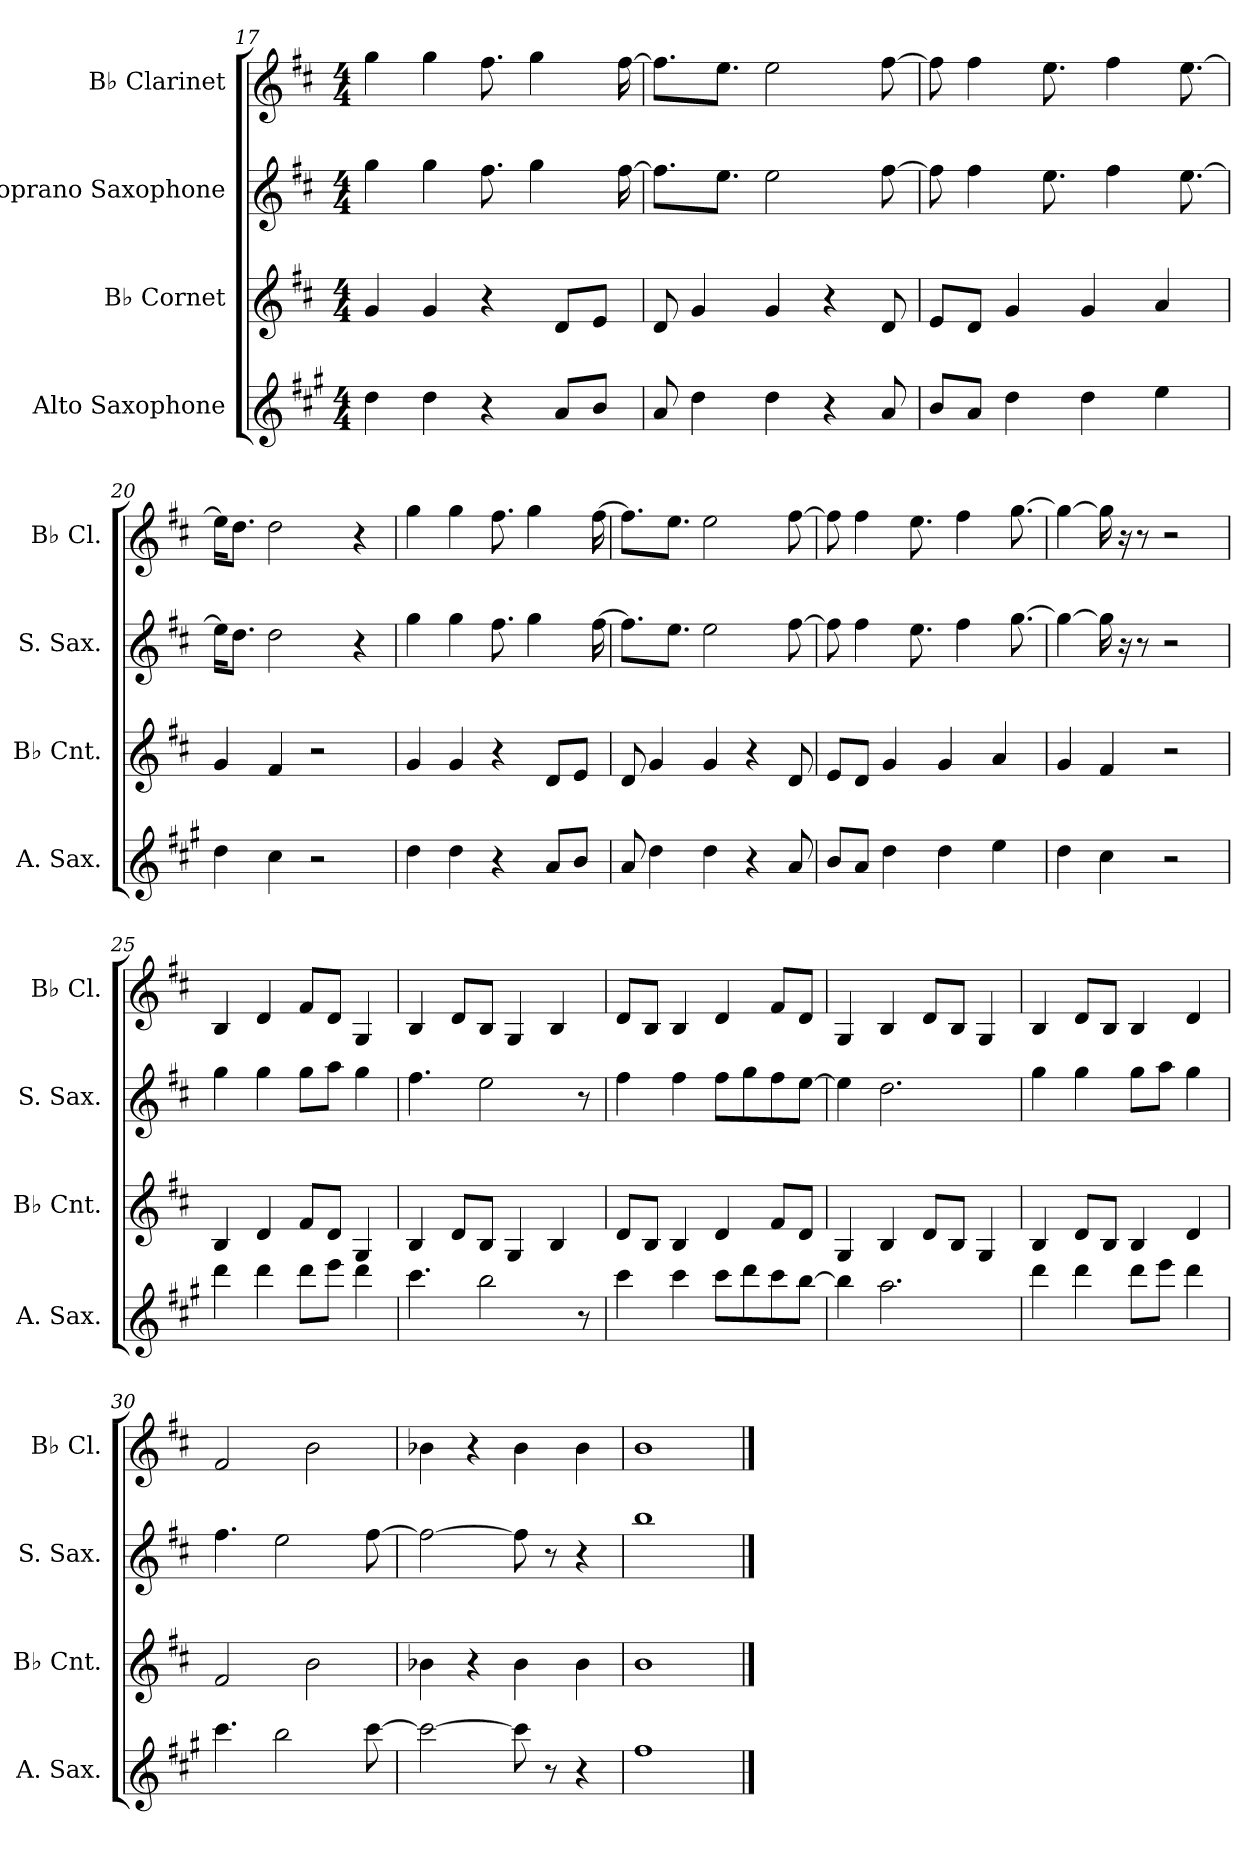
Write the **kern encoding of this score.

**kern	**kern	**kern	**kern
*part4	*part3	*part2	*part1
*staff4	*staff3	*staff2	*staff1
*I"Alto Saxophone	*I"B♭ Cornet	*I"Soprano Saxophone	*I"B♭ Clarinet
*I'A. Sax.	*I'B♭ Cnt.	*I'S. Sax.	*I'B♭ Cl.
!!LO:LB:g=z
*clefG2	*clefG2	*clefG2	*clefG2
*ITrd5c9	*ITrd1c2	*ITrd1c2	*ITrd1c2
*k[]	*k[]	*k[]	*k[]
*M4/4	*M4/4	*M4/4	*M4/4
=17	=17	=17	=17
4f\	4f/	4ff\	4ff\
4f\	4f/	4ff\	4ff\
4r	4r	8.ee\	8.ee\
.	.	4ff\	4ff\
8c/L	8c/L	.	.
8d/J	8d/J	.	.
.	.	[16ee\	[16ee\
=18	=18	=18	=18
8c/	8c/	8.ee\L]	8.ee\L]
4f\	4f/	.	.
.	.	8.dd\J	8.dd\J
4f\	4f/	2dd\	2dd\
4r	4r	.	.
8c/	8c/	[8ee\	[8ee\
=19	=19	=19	=19
8d/L	8d/L	8ee\]	8ee\]
8c/J	8c/J	4ee\	4ee\
4f\	4f/	.	.
.	.	8.dd\	8.dd\
4f\	4f/	.	.
.	.	4ee\	4ee\
4g\	4g/	.	.
.	.	[8.dd\	[8.dd\
=20	=20	=20	=20
4f\	4f/	16dd\KL]	16dd\KL]
.	.	8.cc\J	8.cc\J
4e\	4e/	2cc\	2cc\
2r	2r	.	.
.	.	4r	4r
!!LO:LB:g=z
=21	=21	=21	=21
4f\	4f/	4ff\	4ff\
4f\	4f/	4ff\	4ff\
4r	4r	8.ee\	8.ee\
.	.	4ff\	4ff\
8c/L	8c/L	.	.
8d/J	8d/J	.	.
.	.	[16ee\	[16ee\
=22	=22	=22	=22
8c/	8c/	8.ee\L]	8.ee\L]
4f\	4f/	.	.
.	.	8.dd\J	8.dd\J
4f\	4f/	2dd\	2dd\
4r	4r	.	.
8c/	8c/	[8ee\	[8ee\
=23	=23	=23	=23
8d/L	8d/L	8ee\]	8ee\]
8c/J	8c/J	4ee\	4ee\
4f\	4f/	.	.
.	.	8.dd\	8.dd\
4f\	4f/	.	.
.	.	4ee\	4ee\
4g\	4g/	.	.
.	.	[8.ff\	[8.ff\
=24	=24	=24	=24
4f\	4f/	4ff\_	4ff\_
4e\	4e/	16ff\]	16ff\]
.	.	16r	16r
.	.	8r	8r
2r	2r	2r	2r
!!LO:PB:g=z
=25	=25	=25	=25
4ff\	4A/	4ff\	4A/
4ff\	4c/	4ff\	4c/
8ff\L	8e/L	8ff\L	8e/L
8gg\J	8c/J	8gg\J	8c/J
4ff\	4F/	4ff\	4F/
=26	=26	=26	=26
4.ee\	4A/	4.ee\	4A/
.	8c/L	.	8c/L
2dd\	8A/J	2dd\	8A/J
.	4F/	.	4F/
.	4A/	.	4A/
8r	.	8r	.
=27	=27	=27	=27
4ee\	8c/L	4ee\	8c/L
.	8A/J	.	8A/J
4ee\	4A/	4ee\	4A/
8ee\L	4c/	8ee\L	4c/
8ff\	.	8ff\	.
8ee\	8e/L	8ee\	8e/L
[8dd\J	8c/J	[8dd\J	8c/J
=28	=28	=28	=28
4dd\]	4F/	4dd\]	4F/
2.cc\	4A/	2.cc\	4A/
.	8c/L	.	8c/L
.	8A/J	.	8A/J
.	4F/	.	4F/
!!LO:LB:g=z
=29	=29	=29	=29
4ff\	4A/	4ff\	4A/
4ff\	8c/L	4ff\	8c/L
.	8A/J	.	8A/J
8ff\L	4A/	8ff\L	4A/
8gg\J	.	8gg\J	.
4ff\	4c/	4ff\	4c/
=30	=30	=30	=30
4.ee\	2e/	4.ee\	2e/
2dd\	.	2dd\	.
.	2a\	.	2a\
[8ee\	.	[8ee\	.
=31	=31	=31	=31
2ee\_	4a-X\	2ee\_	4a-X\
.	4r	.	4r
8ee\]	4a-\	8ee\]	4a-\
8r	.	8r	.
4r	4a-\	4r	4a-\
=32	=32	=32	=32
1a	1a	1aa	1a
==	==	==	==
*-	*-	*-	*-
